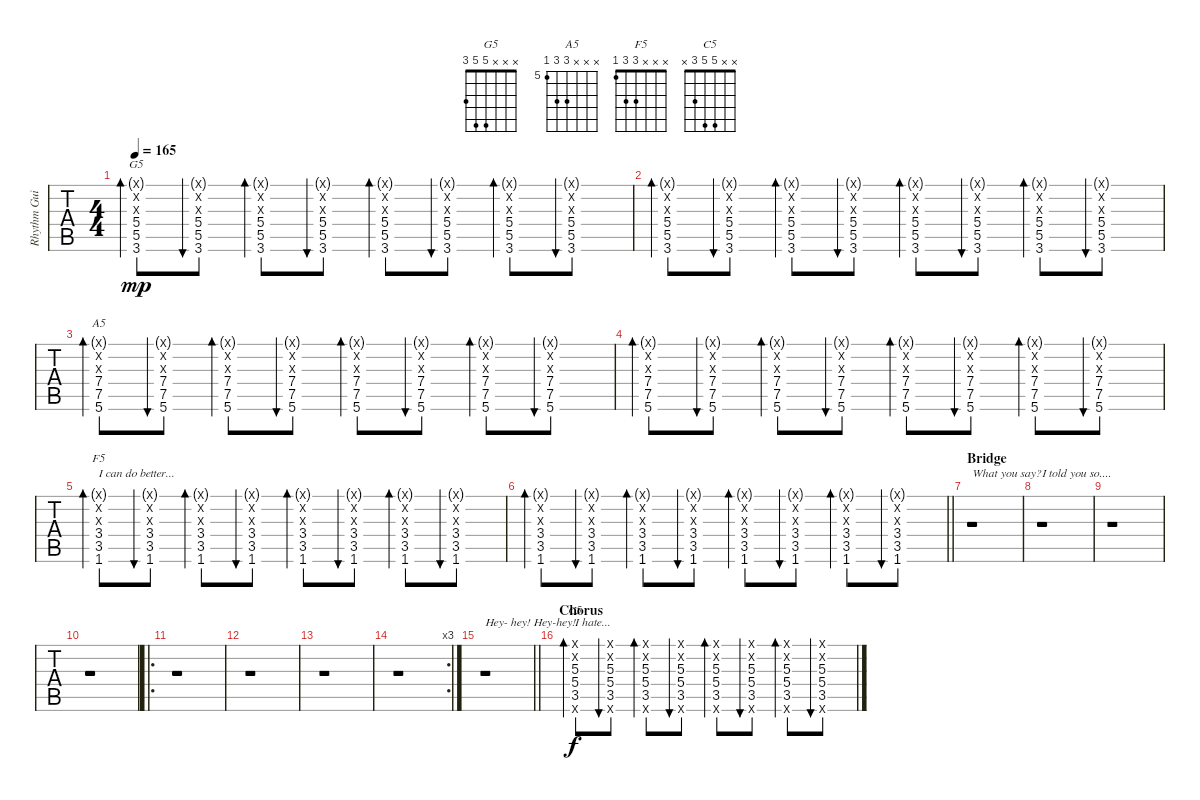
\track ("Rhythm Guitar" "Rhythm Gui") {instrument overdrivenguitar}
\staff {tabs}
\tuning (E4 B3 G3 D3 A2 E2) {hide}
\chord ("G5" x x x 5 5 3)
\chord ("A5" x x x 7 7 5) {firstfret 5}
\chord ("F5" x x x 3 3 1)
\chord ("C5" x x 5 5 3 x)
\ts (4 4)
\tempo 165
\clef g2
\ks c
(0.1{g x} 0.2{x} 0.3{x} 5.4 5.5 3.6).8{bd 30 ch "G5" dy mp} (0.1{g x} 0.2{x} 0.3{x} 5.4 5.5 3.6).8{bu 30} (0.1{g x} 0.2{x} 0.3{x} 5.4 5.5 3.6).8{bd 30} (0.1{g x} 0.2{x} 0.3{x} 5.4 5.5 3.6).8{bu 30} (0.1{g x} 0.2{x} 0.3{x} 5.4 5.5 3.6).8{bd 30} (0.1{g x} 0.2{x} 0.3{x} 5.4 5.5 3.6).8{bu 30} (0.1{g x} 0.2{x} 0.3{x} 5.4 5.5 3.6).8{bd 30} (0.1{g x} 0.2{x} 0.3{x} 5.4 5.5 3.6).8{bu 30} |
(0.1{g x} 0.2{x} 0.3{x} 5.4 5.5 3.6).8{bd 30} (0.1{g x} 0.2{x} 0.3{x} 5.4 5.5 3.6).8{bu 30} (0.1{g x} 0.2{x} 0.3{x} 5.4 5.5 3.6).8{bd 30} (0.1{g x} 0.2{x} 0.3{x} 5.4 5.5 3.6).8{bu 30} (0.1{g x} 0.2{x} 0.3{x} 5.4 5.5 3.6).8{bd 30} (0.1{g x} 0.2{x} 0.3{x} 5.4 5.5 3.6).8{bu 30} (0.1{g x} 0.2{x} 0.3{x} 5.4 5.5 3.6).8{bd 30} (0.1{g x} 0.2{x} 0.3{x} 5.4 5.5 3.6).8{bu 30} |
(0.1{g x} 0.2{x} 0.3{x} 7.4 7.5 5.6).8{bd 30 ch "A5"} (0.1{g x} 0.2{x} 0.3{x} 7.4 7.5 5.6).8{bu 30} (0.1{g x} 0.2{x} 0.3{x} 7.4 7.5 5.6).8{bd 30} (0.1{g x} 0.2{x} 0.3{x} 7.4 7.5 5.6).8{bu 30} (0.1{g x} 0.2{x} 0.3{x} 7.4 7.5 5.6).8{bd 30} (0.1{g x} 0.2{x} 0.3{x} 7.4 7.5 5.6).8{bu 30} (0.1{g x} 0.2{x} 0.3{x} 7.4 7.5 5.6).8{bd 30} (0.1{g x} 0.2{x} 0.3{x} 7.4 7.5 5.6).8{bu 30} |
(0.1{g x} 0.2{x} 0.3{x} 7.4 7.5 5.6).8{bd 30} (0.1{g x} 0.2{x} 0.3{x} 7.4 7.5 5.6).8{bu 30} (0.1{g x} 0.2{x} 0.3{x} 7.4 7.5 5.6).8{bd 30} (0.1{g x} 0.2{x} 0.3{x} 7.4 7.5 5.6).8{bu 30} (0.1{g x} 0.2{x} 0.3{x} 7.4 7.5 5.6).8{bd 30} (0.1{g x} 0.2{x} 0.3{x} 7.4 7.5 5.6).8{bu 30} (0.1{g x} 0.2{x} 0.3{x} 7.4 7.5 5.6).8{bd 30} (0.1{g x} 0.2{x} 0.3{x} 7.4 7.5 5.6).8{bu 30} |
(0.1{g x} 0.2{x} 0.3{x} 3.4 3.5 1.6).8{bd 30 ch "F5" txt "I can do better..."} (0.1{g x} 0.2{x} 0.3{x} 3.4 3.5 1.6).8{bu 30} (0.1{g x} 0.2{x} 0.3{x} 3.4 3.5 1.6).8{bd 30} (0.1{g x} 0.2{x} 0.3{x} 3.4 3.5 1.6).8{bu 30} (0.1{g x} 0.2{x} 0.3{x} 3.4 3.5 1.6).8{bd 30} (0.1{g x} 0.2{x} 0.3{x} 3.4 3.5 1.6).8{bu 30} (0.1{g x} 0.2{x} 0.3{x} 3.4 3.5 1.6).8{bd 30} (0.1{g x} 0.2{x} 0.3{x} 3.4 3.5 1.6).8{bu 30} |
\barLineRight lightlight
(0.1{g x} 0.2{x} 0.3{x} 3.4 3.5 1.6).8{bd 30} (0.1{g x} 0.2{x} 0.3{x} 3.4 3.5 1.6).8{bu 30} (0.1{g x} 0.2{x} 0.3{x} 3.4 3.5 1.6).8{bd 30} (0.1{g x} 0.2{x} 0.3{x} 3.4 3.5 1.6).8{bu 30} (0.1{g x} 0.2{x} 0.3{x} 3.4 3.5 1.6).8{bd 30} (0.1{g x} 0.2{x} 0.3{x} 3.4 3.5 1.6).8{bu 30} (0.1{g x} 0.2{x} 0.3{x} 3.4 3.5 1.6).8{bd 30} (0.1{g x} 0.2{x} 0.3{x} 3.4 3.5 1.6).8{bu 30} |
\section ("" "Bridge")
r.1{txt "What you say?"} |
r.1{txt "I told you so...."} |
r.1 |
r.1 |
\ro
r.1 |
r.1 |
r.1 |
\rc 3
r.1 |
\barLineRight lightlight
r.1{txt "Hey- hey! Hey-hey!"} |
\section ("" "Chorus")
(0.1{x} 0.2{x} 5.3 5.4 3.5 0.6{x}).8{bd 30 ch "C5" txt "I hate..." dy f} (0.1{x} 0.2{x} 5.3 5.4 3.5 0.6{x}).8{bu 60} (0.1{x} 0.2{x} 5.3 5.4 3.5 0.6{x}).8{bd 30} (0.1{x} 0.2{x} 5.3 5.4 3.5 0.6{x}).8{bu 60} (0.1{x} 0.2{x} 5.3 5.4 3.5 0.6{x}).8{bd 30} (0.1{x} 0.2{x} 5.3 5.4 3.5 0.6{x}).8{bu 60} (0.1{x} 0.2{x} 5.3 5.4 3.5 0.6{x}).8{bd 30} (0.1{x} 0.2{x} 5.3 5.4 3.5 0.6{x}).8{bu 60}
